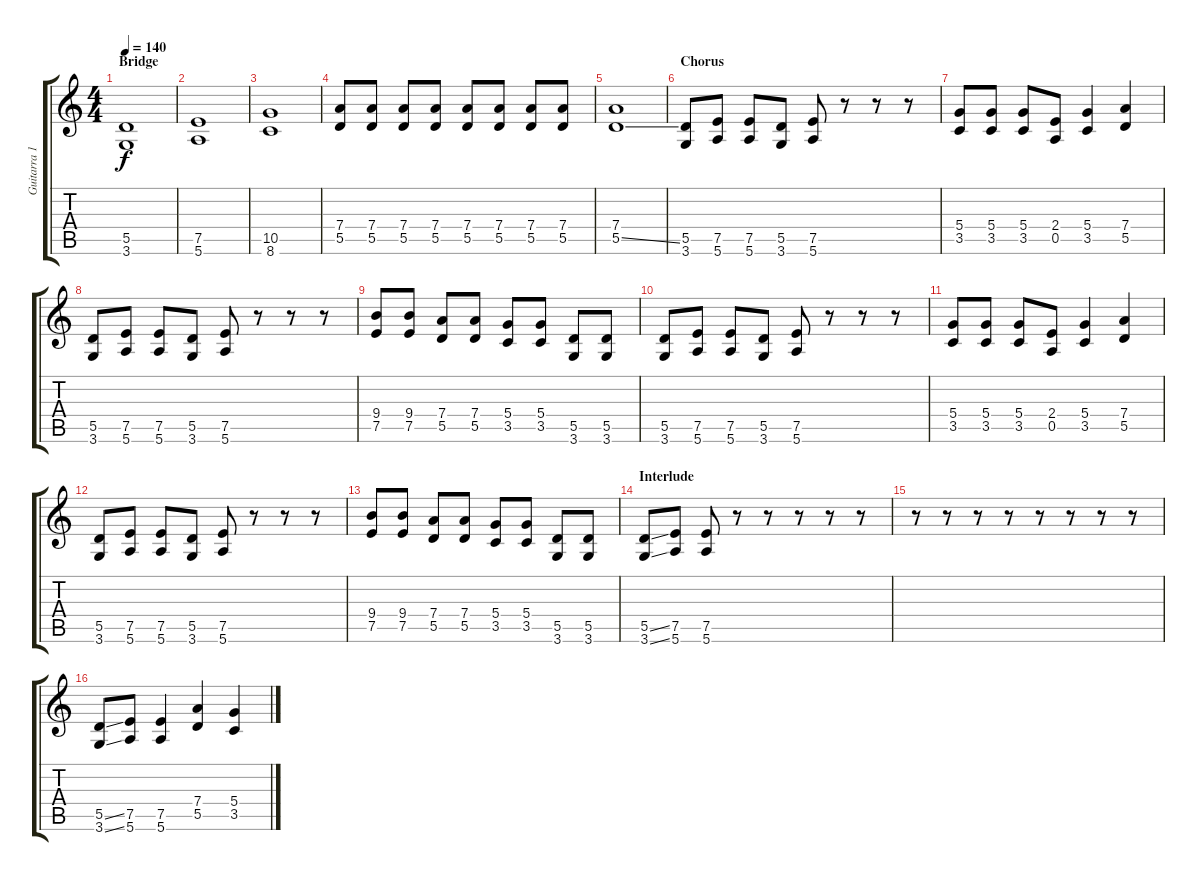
\track ("Guitarra 1" "Guitarra 1") {instrument distortionguitar}
\staff {score tabs}
\tuning (E4 B3 G3 D3 A2 E2) {hide}
\ts (4 4)
\section ("" "Bridge")
\tempo 140
\clef g2
\ks c
(5.5 3.6).1{dy f} |
(7.5 5.6).1 |
(10.5 8.6).1 |
(7.4 5.5).8 (7.4 5.5).8 (7.4 5.5).8 (7.4 5.5).8 (7.4 5.5).8 (7.4 5.5).8 (7.4 5.5).8 (7.4 5.5).8 |
(7.4 5.5{ss}).1 |
\section ("" "Chorus")
(5.5 3.6).8 (7.5 5.6).8 (7.5 5.6).8 (5.5 3.6).8 (7.5 5.6).8 r.8 r.8 r.8 |
(5.4 3.5).8 (5.4 3.5).8 (5.4 3.5).8 (2.4 0.5).8 (5.4 3.5).4 (7.4 5.5).4 |
(5.5 3.6).8 (7.5 5.6).8 (7.5 5.6).8 (5.5 3.6).8 (7.5 5.6).8 r.8 r.8 r.8 |
(9.4 7.5).8 (9.4 7.5).8 (7.4 5.5).8 (7.4 5.5).8 (5.4 3.5).8 (5.4 3.5).8 (5.5 3.6).8 (5.5 3.6).8 |
(5.5 3.6).8 (7.5 5.6).8 (7.5 5.6).8 (5.5 3.6).8 (7.5 5.6).8 r.8 r.8 r.8 |
(5.4 3.5).8 (5.4 3.5).8 (5.4 3.5).8 (2.4 0.5).8 (5.4 3.5).4 (7.4 5.5).4 |
(5.5 3.6).8 (7.5 5.6).8 (7.5 5.6).8 (5.5 3.6).8 (7.5 5.6).8 r.8 r.8 r.8 |
(9.4 7.5).8 (9.4 7.5).8 (7.4 5.5).8 (7.4 5.5).8 (5.4 3.5).8 (5.4 3.5).8 (5.5 3.6).8 (5.5 3.6).8 |
\section ("" "Interlude")
(5.5{ss} 3.6{ss}).8 (7.5 5.6).8 (7.5 5.6).8 r.8 r.8 r.8 r.8 r.8 |
r.8 r.8 r.8 r.8 r.8 r.8 r.8 r.8 |
(5.5{ss} 3.6{ss}).8 (7.5 5.6).8 (7.5 5.6).4 (7.4 5.5).4 (5.4 3.5).4
